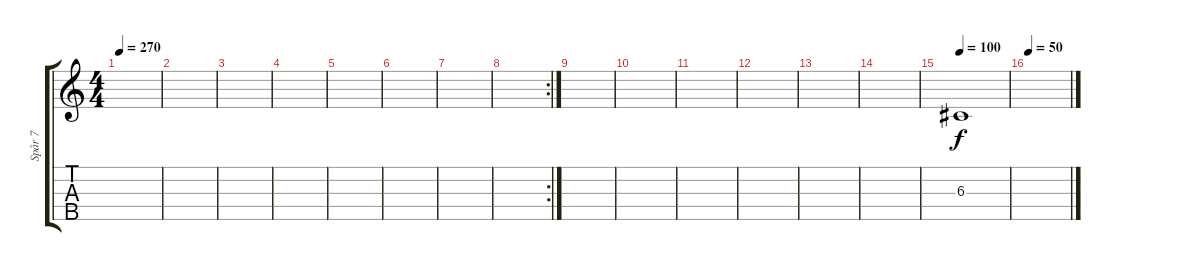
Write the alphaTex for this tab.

\track ("Spår 7" "Spår 7") {instrument applause}
\staff {score tabs}
\tuning (E4 B3 G3 D3 A2) {hide}
\ts (4 4)
\tempo 270
\clef g2
\ks c
|
|
|
|
|
|
|
\rc 2
|
|
|
|
|
|
|
\tempo 100
6.3.1 |
\tempo 100
\tempo 50
